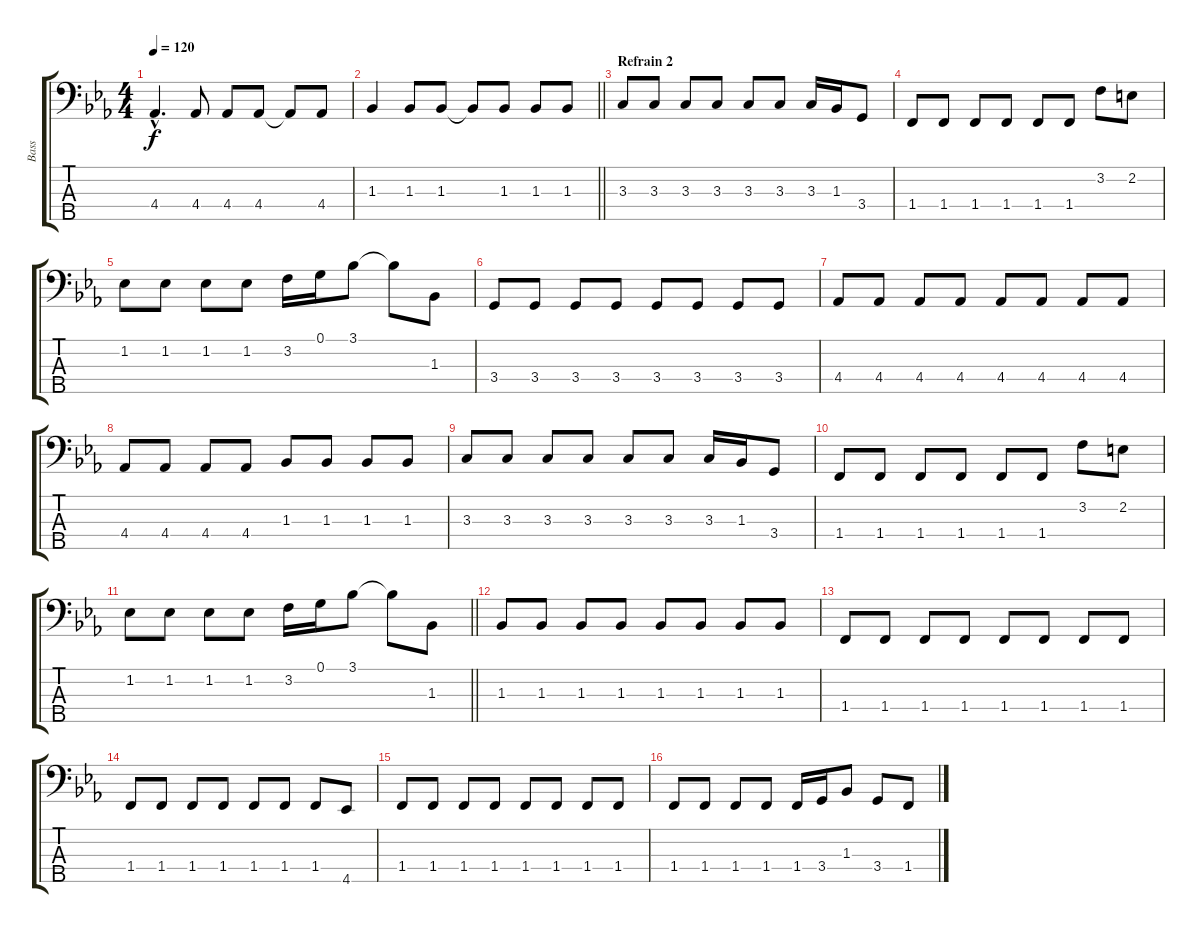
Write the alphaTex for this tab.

\track ("Bass" "Bass") {instrument electricbassfinger}
\staff {score tabs}
\tuning (G2 D2 A1 E1 B0) {hide}
\ts (4 4)
\tempo 120
\clef f4
\ks eb
4.4{hac}.4{d dy f} 4.4.8 4.4.8 4.4.8 4.4{t}.8 4.4.8 |
\barLineRight lightlight
1.3.4 1.3.8 1.3.8 1.3{t}.8 1.3.8 1.3.8 1.3.8 |
\section ("" "Refrain 2")
3.3.8 3.3.8 3.3.8 3.3.8 3.3.8 3.3.8 3.3.16 1.3.16 3.4.8 |
1.4.8 1.4.8 1.4.8 1.4.8 1.4.8 1.4.8 3.2.8 2.2.8 |
1.2.8 1.2.8 1.2.8 1.2.8 3.2.16 0.1.16 3.1.8 3.1{t}.8 1.3.8 |
3.4.8 3.4.8 3.4.8 3.4.8 3.4.8 3.4.8 3.4.8 3.4.8 |
4.4.8 4.4.8 4.4.8 4.4.8 4.4.8 4.4.8 4.4.8 4.4.8 |
4.4.8 4.4.8 4.4.8 4.4.8 1.3.8 1.3.8 1.3.8 1.3.8 |
3.3.8 3.3.8 3.3.8 3.3.8 3.3.8 3.3.8 3.3.16 1.3.16 3.4.8 |
1.4.8 1.4.8 1.4.8 1.4.8 1.4.8 1.4.8 3.2.8 2.2.8 |
\barLineRight lightlight
1.2.8 1.2.8 1.2.8 1.2.8 3.2.16 0.1.16 3.1.8 3.1{t}.8 1.3.8 |
1.3.8 1.3.8 1.3.8 1.3.8 1.3.8 1.3.8 1.3.8 1.3.8 |
1.4.8 1.4.8 1.4.8 1.4.8 1.4.8 1.4.8 1.4.8 1.4.8 |
1.4.8 1.4.8 1.4.8 1.4.8 1.4.8 1.4.8 1.4.8 4.5.8 |
1.4.8 1.4.8 1.4.8 1.4.8 1.4.8 1.4.8 1.4.8 1.4.8 |
1.4.8 1.4.8 1.4.8 1.4.8 1.4.16 3.4.16 1.3.8 3.4.8 1.4.8
